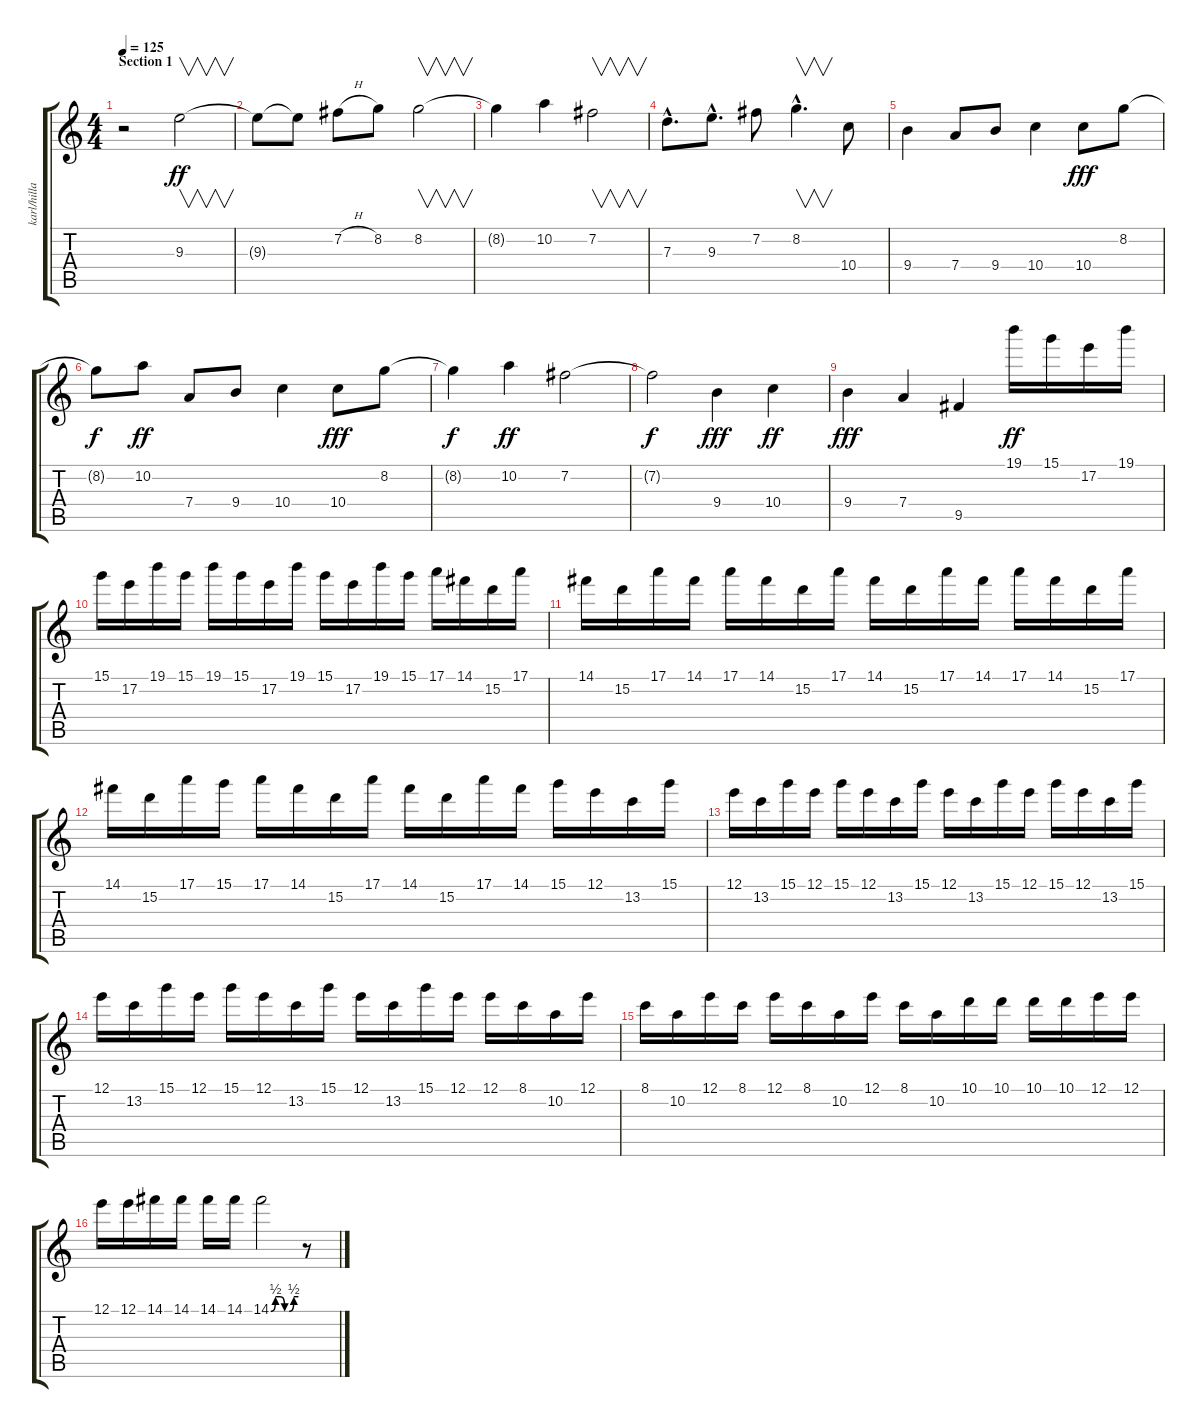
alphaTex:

\track ("karl/hillary" "karl/hilla") {instrument overdrivenguitar}
\staff {score tabs}
\tuning (E4 B3 G3 D3 A2 E2) {hide}
\ts (4 4)
\section ("" "Section 1")
\tempo 125
\clef g2
\ks c
r.2{dy ff} 9.3.2{v} |
9.3{t}.8 9.3{t}.8 7.2{h}.8 8.2.8 8.2.2{v} |
8.2{t}.4 10.2.4 7.2.2{v} |
7.3{hac}.8{d} 9.3{hac}.8{d} 7.2.8 8.2{hac}.4{v d} 10.4.8 |
9.4.4 7.4.8 9.4.8 10.4.4 10.4.8{dy fff} 8.2.8 |
8.2{t}.8{dy f} 10.2.8{dy ff} 7.4.8 9.4.8 10.4.4 10.4.8{dy fff} 8.2.8 |
8.2{t}.4{dy f} 10.2.4{dy ff} 7.2.2 |
7.2{t}.2{dy f} 9.4.4{dy fff} 10.4.4{dy ff} |
9.4.4{dy fff} 7.4.4 9.5.4 19.1.16{dy ff} 15.1.16 17.2.16 19.1.16 |
15.1.16 17.2.16 19.1.16 15.1.16 19.1.16 15.1.16 17.2.16 19.1.16 15.1.16 17.2.16 19.1.16 15.1.16 17.1.16 14.1.16 15.2.16 17.1.16 |
14.1.16 15.2.16 17.1.16 14.1.16 17.1.16 14.1.16 15.2.16 17.1.16 14.1.16 15.2.16 17.1.16 14.1.16 17.1.16 14.1.16 15.2.16 17.1.16 |
14.1.16 15.2.16 17.1.16 15.1.16 17.1.16 14.1.16 15.2.16 17.1.16 14.1.16 15.2.16 17.1.16 14.1.16 15.1.16 12.1.16 13.2.16 15.1.16 |
12.1.16 13.2.16 15.1.16 12.1.16 15.1.16 12.1.16 13.2.16 15.1.16 12.1.16 13.2.16 15.1.16 12.1.16 15.1.16 12.1.16 13.2.16 15.1.16 |
12.1.16 13.2.16 15.1.16 12.1.16 15.1.16 12.1.16 13.2.16 15.1.16 12.1.16 13.2.16 15.1.16 12.1.16 12.1.16 8.1.16 10.2.16 12.1.16 |
8.1.16 10.2.16 12.1.16 8.1.16 12.1.16 8.1.16 10.2.16 12.1.16 8.1.16 10.2.16 10.1.16 10.1.16 10.1.16 10.1.16 12.1.16 12.1.16 |
12.1.16 12.1.16 14.1.16 14.1.16 14.1.16 14.1.16 14.1{be (custom 0 0 10 2 20 2 30 0 40 0 50 2 60 2)}.2 r.8
